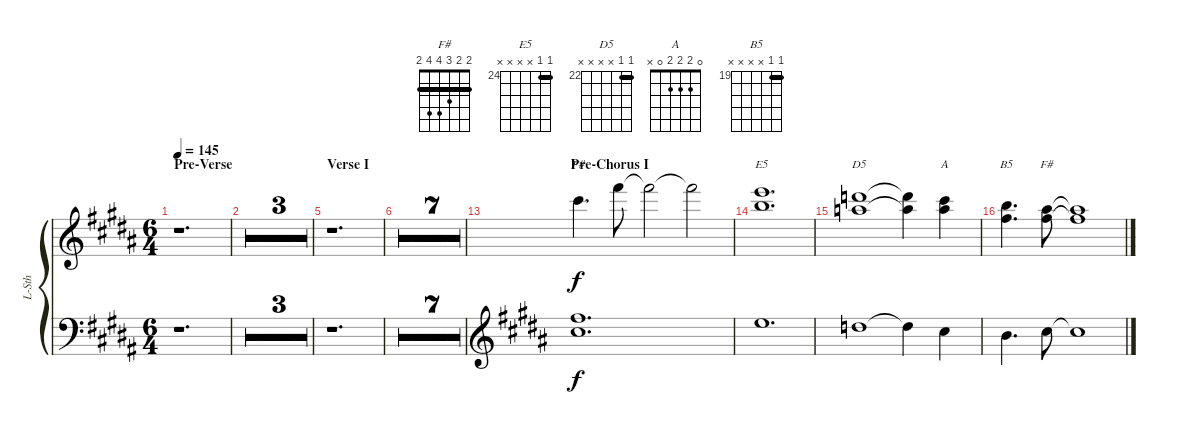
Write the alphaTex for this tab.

\defaultSystemsLayout 4
\bracketExtendMode groupsimilarinstruments
\otherSystemsTrackNameOrientation horizontal
\track ("Pads / Strings" "L-Sth") {multiBarRest instrument lead7fifths}
\staff {score}
\tuning (E4 B3 G3 D3 A2 E2)
\chord ("F#" 2 2 3 4 4 2) {showfingering false barre (2 2)}
\chord ("E5" 24 24 x x x x) {firstfret 24 showfingering false barre 24}
\chord ("D5" 22 22 x x x x) {firstfret 22 showfingering false barre 22}
\chord ("A" 0 2 2 2 0 x) {showfingering false}
\chord ("B5" 19 19 x x x x) {firstfret 19 showfingering false barre 19}
\ts (6 4)
\beaming (8 4 4 4)
\section ("" "Pre-Verse")
\tempo 145
\clef g2
\ks b
r.1{d dy f} |
r.1{d} |
r.1{d} |
r.1{d} |
\section ("" "Verse I")
r.1{d} |
r.1{d} |
r.1{d} |
r.1{d} |
r.1{d} |
r.1{d} |
r.1{d} |
r.1{d} |
\section ("" "Pre-Chorus I")
21.1{acc #}.4{d ch "F#" instrument lead7fifths} 26.1{acc #}.8 26.1{t acc #}.2 26.1{t acc #}.2 |
(24.1{acc forcenatural} 24.2{acc forcenatural}).1{d ch "E5"} |
(22.2{acc forcenatural} 22.1{acc forcenatural}).1{ch "D5"} (22.2{t acc forcenatural} 22.1{t acc forcenatural}).4 (26.2{acc #} 26.3{acc forcenatural}).4{ch "A"} |
(19.1{acc forcenatural} 19.2{acc #}).4{d ch "B5"} (23.3{acc #} 23.2{acc #}).8{ch "F#"} (23.3{t acc #} 23.2{t acc #}).1
\staff {score}
\tuning (E4 B3 G3 D3 A2 E2)
\clef f4
\ottava regular
\simile none
\ks b
r.1{d dy f} |
r.1{d} |
r.1{d} |
r.1{d} |
r.1{d} |
r.1{d} |
r.1{d} |
r.1{d} |
r.1{d} |
r.1{d} |
r.1{d} |
r.1{d} |
\clef g2
(14.2{acc #} 14.1{acc #}).1{d} |
12.1{acc forcenatural}.1{d} |
10.1{acc forcenatural}.1 10.1{t acc forcenatural}.4 9.1{acc #}.4 |
7.1{acc forcenatural}.4{d} 9.1{acc #}.8 9.1{t acc #}.1
